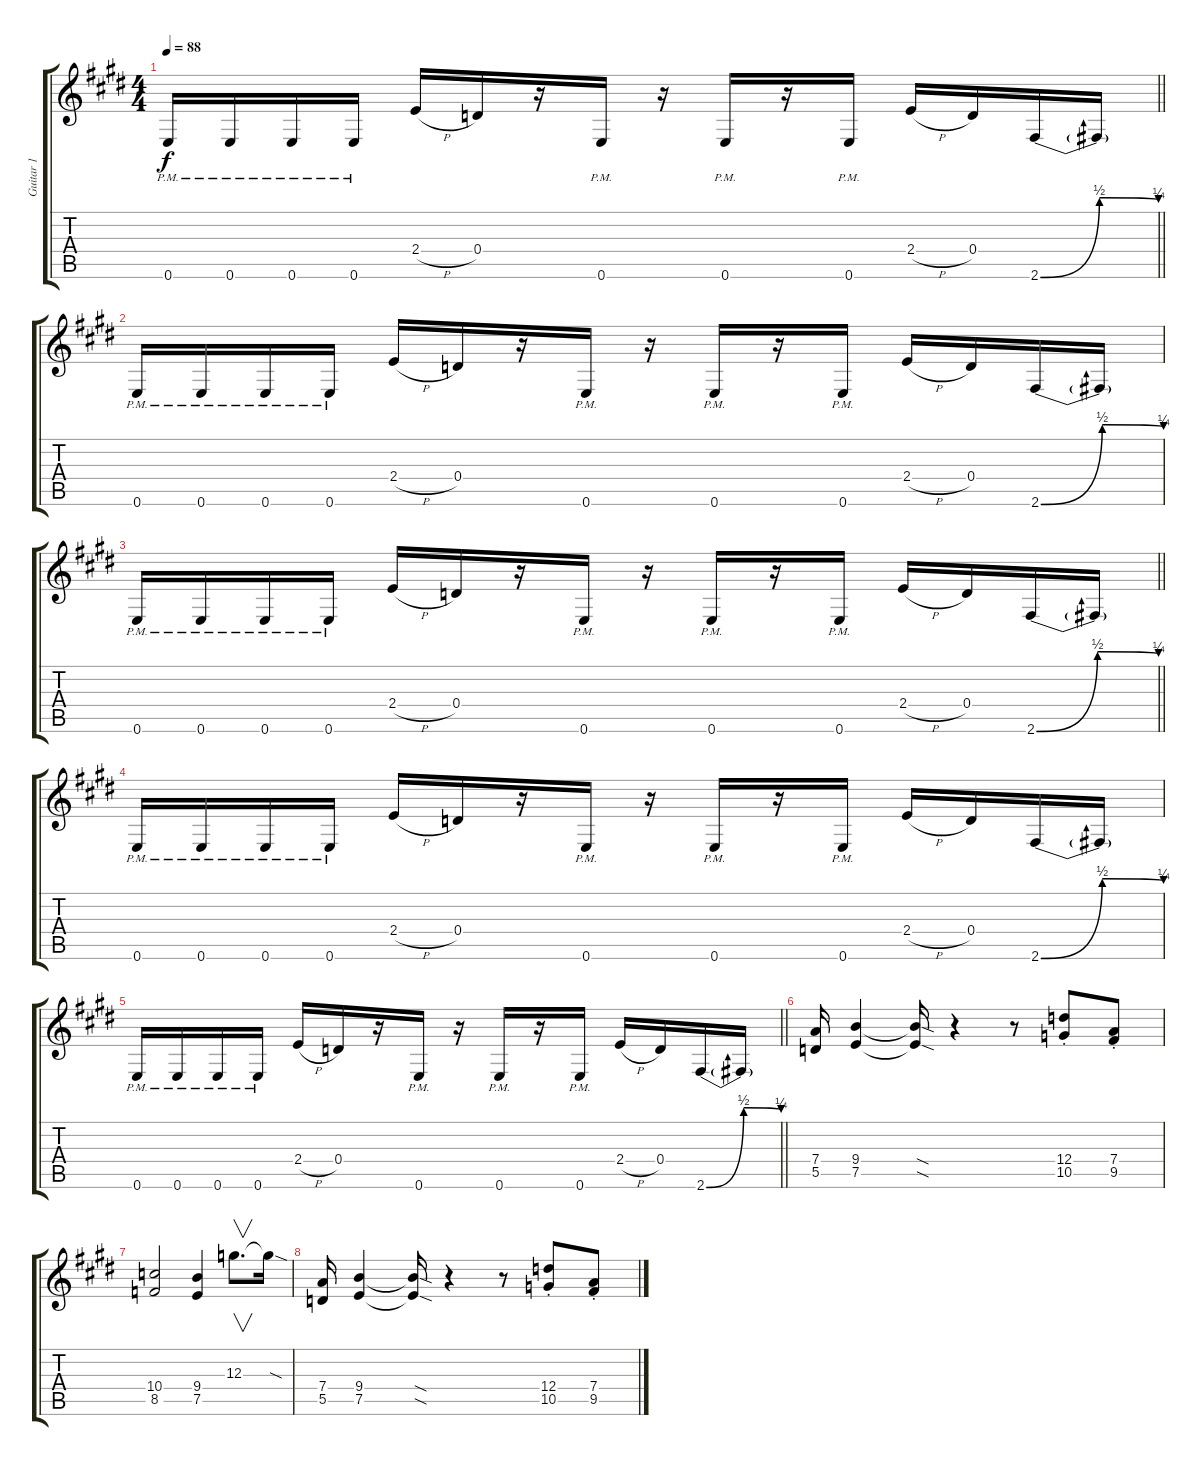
\track ("Guitar 1" "Guitar 1") {instrument overdrivenguitar}
\staff {score tabs}
\tuning (E4 B3 G3 D3 A2 E2) {hide}
\ts (4 4)
\tempo 88
\clef g2
\barLineRight lightlight
\ks e
0.6{pm}.16{dy f} 0.6{pm}.16 0.6{pm}.16 0.6{pm}.16 2.4{h}.16 0.4.16 r.16 0.6{pm}.16 r.16 0.6{pm}.16 r.16 0.6{pm}.16 2.4{h}.16 0.4.16 2.6{be (bendrelease 0 0 22 2 22 2 60 1)}.16 2.6{t}.16 |
0.6{pm}.16 0.6{pm}.16 0.6{pm}.16 0.6{pm}.16 2.4{h}.16 0.4.16 r.16 0.6{pm}.16 r.16 0.6{pm}.16 r.16 0.6{pm}.16 2.4{h}.16 0.4.16 2.6{be (bendrelease 0 0 22 2 22 2 60 1)}.16 2.6{t}.16 |
\barLineRight lightlight
0.6{pm}.16 0.6{pm}.16 0.6{pm}.16 0.6{pm}.16 2.4{h}.16 0.4.16 r.16 0.6{pm}.16 r.16 0.6{pm}.16 r.16 0.6{pm}.16 2.4{h}.16 0.4.16 2.6{be (bendrelease 0 0 22 2 22 2 60 1)}.16 2.6{t}.16 |
0.6{pm}.16 0.6{pm}.16 0.6{pm}.16 0.6{pm}.16 2.4{h}.16 0.4.16 r.16 0.6{pm}.16 r.16 0.6{pm}.16 r.16 0.6{pm}.16 2.4{h}.16 0.4.16 2.6{be (bendrelease 0 0 22 2 22 2 60 1)}.16 2.6{t}.16 |
\barLineRight lightlight
0.6{pm}.16 0.6{pm}.16 0.6{pm}.16 0.6{pm}.16 2.4{h}.16 0.4.16 r.16 0.6{pm}.16 r.16 0.6{pm}.16 r.16 0.6{pm}.16 2.4{h}.16 0.4.16 2.6{be (bendrelease 0 0 22 2 22 2 60 1)}.16 2.6{t}.16 |
(7.4 5.5).16 (9.4 7.5).4 (9.4{sod t} 7.5{sod t}).16 r.4 r.8 (12.4 10.5{st}).8 (7.4 9.5{st}).8 |
(10.4 8.5).2 (9.4 7.5).4 12.3.8{v d} 12.3{sod t}.16 |
(7.4 5.5).16 (9.4 7.5).4 (9.4{sod t} 7.5{sod t}).16 r.4 r.8 (12.4 10.5{st}).8 (7.4 9.5{st}).8
